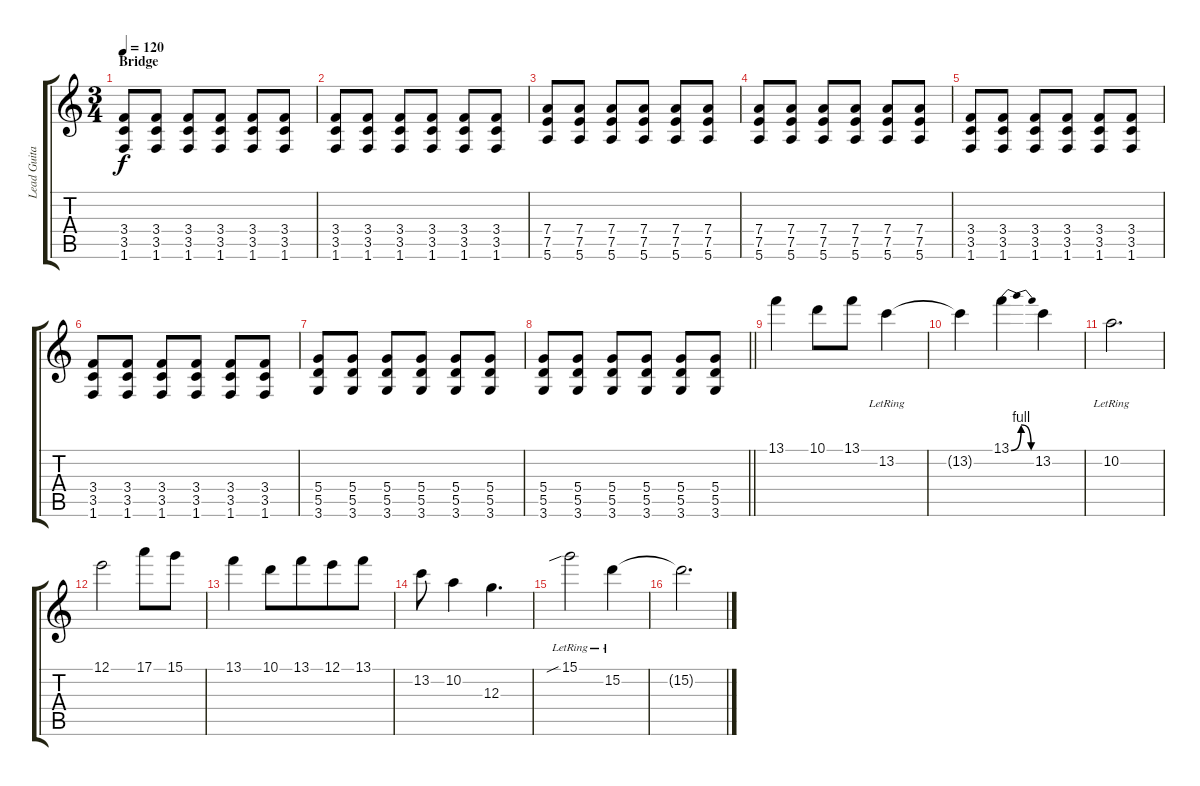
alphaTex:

\track ("Lead Guitar" "Lead Guita") {instrument electricguitarclean}
\staff {score tabs}
\tuning (E4 B3 G3 D3 A2 E2) {hide}
\ts (3 4)
\section ("" "Bridge")
\tempo 120
\clef g2
\ks c
(3.4 3.5 1.6).8{dy f} (3.4 3.5 1.6).8 (3.4 3.5 1.6).8 (3.4 3.5 1.6).8 (3.4 3.5 1.6).8 (3.4 3.5 1.6).8 |
(3.4 3.5 1.6).8 (3.4 3.5 1.6).8 (3.4 3.5 1.6).8 (3.4 3.5 1.6).8 (3.4 3.5 1.6).8 (3.4 3.5 1.6).8 |
(7.4 7.5 5.6).8 (7.4 7.5 5.6).8 (7.4 7.5 5.6).8 (7.4 7.5 5.6).8 (7.4 7.5 5.6).8 (7.4 7.5 5.6).8 |
(7.4 7.5 5.6).8 (7.4 7.5 5.6).8 (7.4 7.5 5.6).8 (7.4 7.5 5.6).8 (7.4 7.5 5.6).8 (7.4 7.5 5.6).8 |
(3.4 3.5 1.6).8 (3.4 3.5 1.6).8 (3.4 3.5 1.6).8 (3.4 3.5 1.6).8 (3.4 3.5 1.6).8 (3.4 3.5 1.6).8 |
(3.4 3.5 1.6).8 (3.4 3.5 1.6).8 (3.4 3.5 1.6).8 (3.4 3.5 1.6).8 (3.4 3.5 1.6).8 (3.4 3.5 1.6).8 |
(5.4 5.5 3.6).8 (5.4 5.5 3.6).8 (5.4 5.5 3.6).8 (5.4 5.5 3.6).8 (5.4 5.5 3.6).8 (5.4 5.5 3.6).8 |
\barLineRight lightlight
(5.4 5.5 3.6).8 (5.4 5.5 3.6).8 (5.4 5.5 3.6).8 (5.4 5.5 3.6).8 (5.4 5.5 3.6).8 (5.4 5.5 3.6).8 |
13.1.4 10.1.8 13.1.8 13.2{lr}.4 |
13.2{t}.4 13.1{be (bendrelease 0 0 15 4 44 4 60 0)}.4 13.2.4 |
10.2{lr}.2{d} |
12.1.2 17.1.8 15.1.8 |
13.1.4 10.1.8 13.1.8{beam merge} 12.1.8 13.1.8 |
13.2.8 10.2.4 12.3.4{d} |
15.1{sib lr}.2 15.2{lr}.4 |
15.2{t}.2{d}
